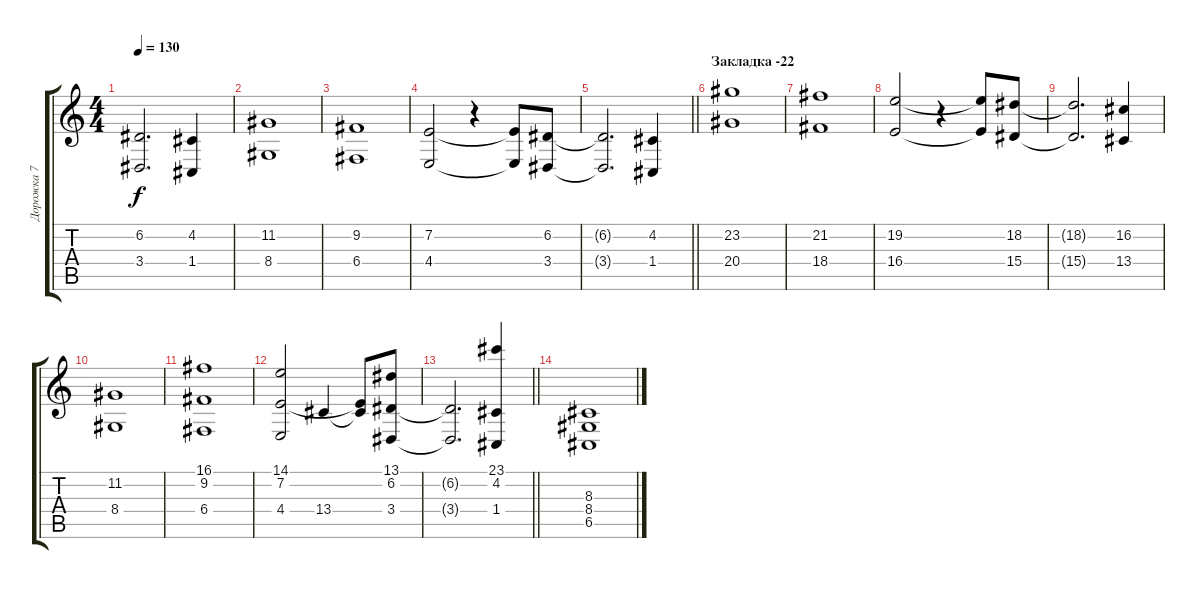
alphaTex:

\track ("Дорожка 7" "Дорожка 7") {instrument stringensemble1}
\staff {score tabs}
\tuning (D4 A3 F3 C3 G2 C2) {hide}
\ts (4 4)
\tempo 130
\clef g2
\ks c
(6.2{t} 3.4{t}).2{d dy f} (4.2 1.4).4 |
(11.2 8.4).1 |
(9.2 6.4).1 |
(7.2 4.4).2 r.4 (7.2{t} 4.4{t}).8 (6.2 3.4).8 |
\barLineRight lightlight
(6.2{t} 3.4{t}).2{d} (4.2 1.4).4 |
\section ("" "Закладка -22")
(23.2 20.4).1 |
(21.2 18.4).1 |
(19.2 16.4).2 r.4 (19.2{t} 16.4{t}).8 (18.2 15.4).8 |
(18.2{t} 15.4{t}).2{d} (16.2 13.4).4 |
(11.2 8.4).1 |
(16.1 9.2 6.4).1 |
(14.1 7.2 4.4).2 13.4.4 (7.2{t} 13.4{t}).8 (13.1 6.2 3.4).8 |
\barLineRight lightlight
(6.2{t} 3.4{t}).2{d} (23.1 4.2 1.4).4 |
(8.3 8.4 6.5).1
